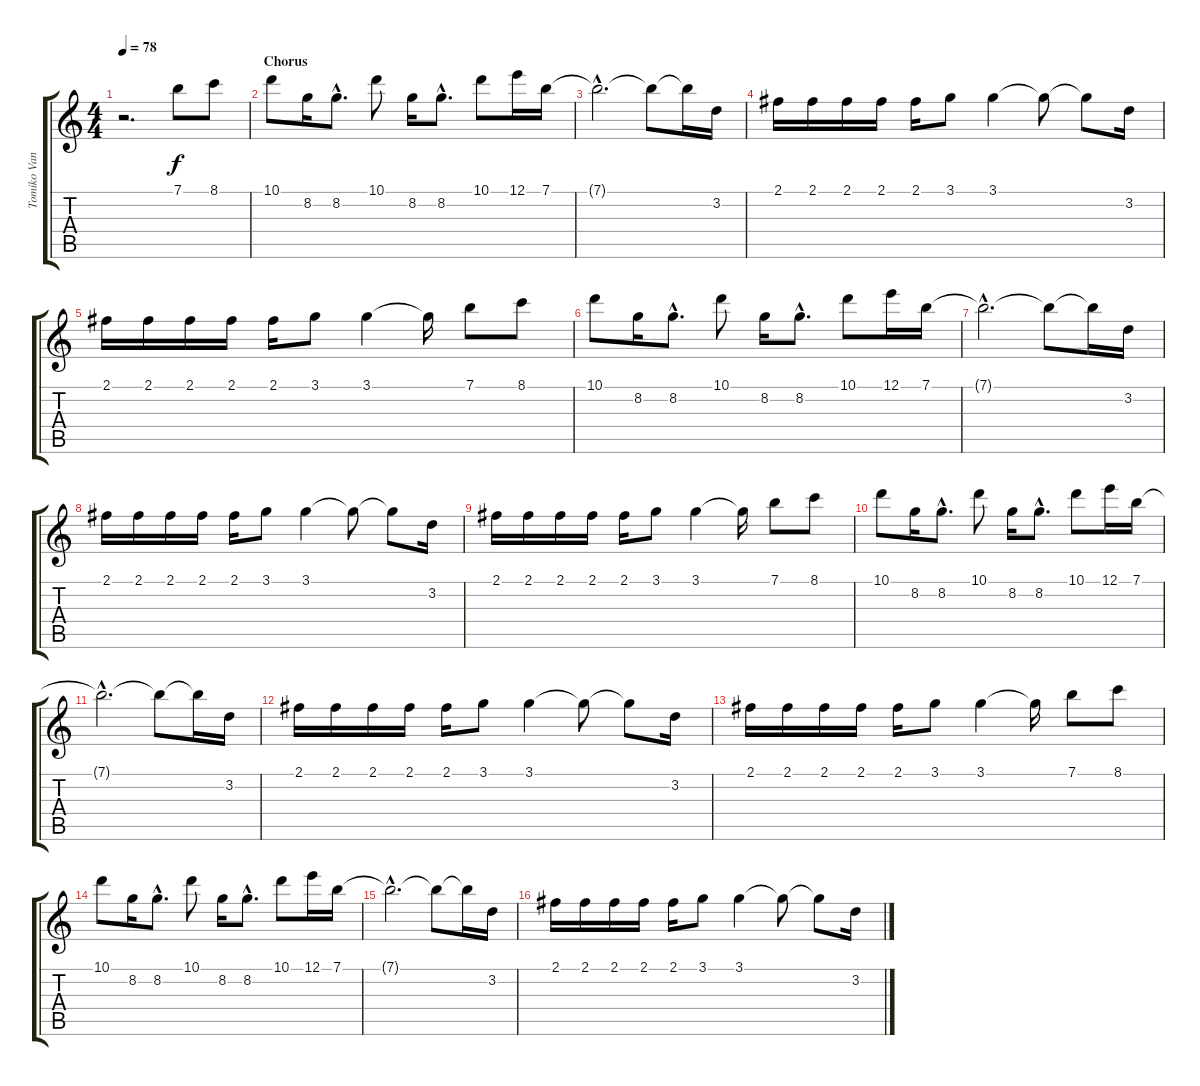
\track ("Tomiko Van" "Tomiko Van") {instrument acousticguitarnylon}
\staff {score tabs}
\tuning (E4 B3 G3 D3 A2 E2) {hide}
\ts (4 4)
\tempo 78
\clef g2
\ks c
r.2{d dy f} 7.1.8 8.1.8 |
\section ("" "Chorus")
10.1.8 8.2.16 8.2{hac}.8{d} 10.1.8 8.2.16 8.2{hac}.8{d} 10.1.8 12.1.16 7.1.16 |
7.1{hac t}.2{d} 7.1{t}.8 7.1{t}.16 3.2.16 |
2.1.16 2.1.16 2.1.16 2.1.16 2.1.16 3.1.8 3.1.4 3.1{t}.8 3.1{t}.8 3.2.16 |
2.1.16 2.1.16 2.1.16 2.1.16 2.1.16 3.1.8 3.1.4 3.1{t}.16 7.1.8 8.1.8 |
10.1.8 8.2.16 8.2{hac}.8{d} 10.1.8 8.2.16 8.2{hac}.8{d} 10.1.8 12.1.16 7.1.16 |
7.1{hac t}.2{d} 7.1{t}.8 7.1{t}.16 3.2.16 |
2.1.16 2.1.16 2.1.16 2.1.16 2.1.16 3.1.8 3.1.4 3.1{t}.8 3.1{t}.8 3.2.16 |
2.1.16 2.1.16 2.1.16 2.1.16 2.1.16 3.1.8 3.1.4 3.1{t}.16 7.1.8 8.1.8 |
10.1.8 8.2.16 8.2{hac}.8{d} 10.1.8 8.2.16 8.2{hac}.8{d} 10.1.8 12.1.16 7.1.16 |
7.1{hac t}.2{d} 7.1{t}.8 7.1{t}.16 3.2.16 |
2.1.16 2.1.16 2.1.16 2.1.16 2.1.16 3.1.8 3.1.4 3.1{t}.8 3.1{t}.8 3.2.16 |
2.1.16 2.1.16 2.1.16 2.1.16 2.1.16 3.1.8 3.1.4 3.1{t}.16 7.1.8 8.1.8 |
10.1.8 8.2.16 8.2{hac}.8{d} 10.1.8 8.2.16 8.2{hac}.8{d} 10.1.8 12.1.16 7.1.16 |
7.1{hac t}.2{d} 7.1{t}.8 7.1{t}.16 3.2.16 |
2.1.16 2.1.16 2.1.16 2.1.16 2.1.16 3.1.8 3.1.4 3.1{t}.8 3.1{t}.8 3.2.16
